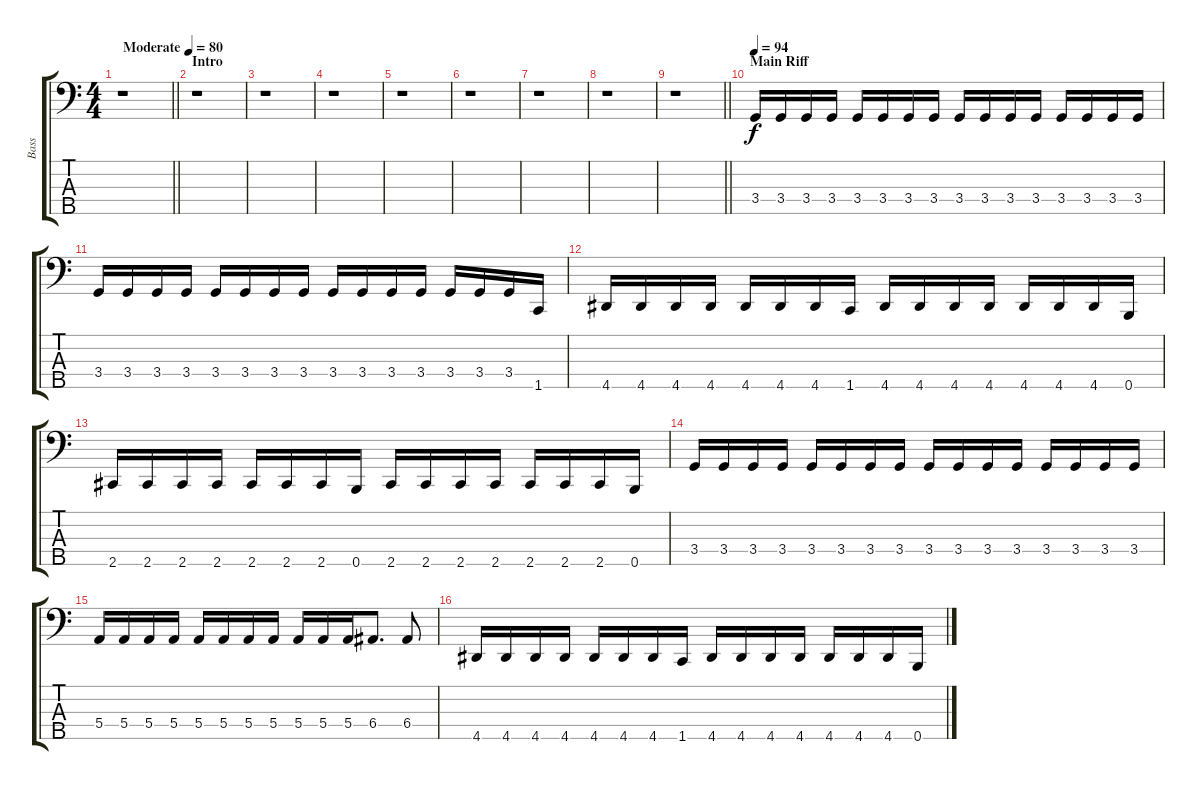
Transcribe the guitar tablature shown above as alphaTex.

\track ("Bass" "Bass") {instrument electricbassfinger}
\staff {score tabs}
\tuning (G2 D2 A1 E1 B0) {hide}
\ts (4 4)
\tempo (80 "Moderate")
\clef f4
\barLineRight lightlight
\ks c
r.1{dy f instrument electricbassfinger} |
\section ("" "Intro")
r.1 |
r.1 |
r.1 |
r.1 |
r.1 |
r.1 |
r.1 |
\barLineRight lightlight
r.1 |
\section ("" "Main Riff")
\tempo 94
3.4.16 3.4.16 3.4.16 3.4.16 3.4.16 3.4.16 3.4.16 3.4.16 3.4.16 3.4.16 3.4.16 3.4.16 3.4.16 3.4.16 3.4.16 3.4.16 |
3.4.16 3.4.16 3.4.16 3.4.16 3.4.16 3.4.16 3.4.16 3.4.16 3.4.16 3.4.16 3.4.16 3.4.16 3.4.16 3.4.16 3.4.16 1.5.16 |
4.5.16 4.5.16 4.5.16 4.5.16 4.5.16 4.5.16 4.5.16 1.5.16 4.5.16 4.5.16 4.5.16 4.5.16 4.5.16 4.5.16 4.5.16 0.5.16 |
2.5.16 2.5.16 2.5.16 2.5.16 2.5.16 2.5.16 2.5.16 0.5.16 2.5.16 2.5.16 2.5.16 2.5.16 2.5.16 2.5.16 2.5.16 0.5.16 |
3.4.16 3.4.16 3.4.16 3.4.16 3.4.16 3.4.16 3.4.16 3.4.16 3.4.16 3.4.16 3.4.16 3.4.16 3.4.16 3.4.16 3.4.16 3.4.16 |
5.4.16 5.4.16 5.4.16 5.4.16 5.4.16 5.4.16 5.4.16 5.4.16 5.4.16 5.4.16 5.4.16 6.4.8{d} 6.4.8 |
4.5.16 4.5.16 4.5.16 4.5.16 4.5.16 4.5.16 4.5.16 1.5.16 4.5.16 4.5.16 4.5.16 4.5.16 4.5.16 4.5.16 4.5.16 0.5.16
